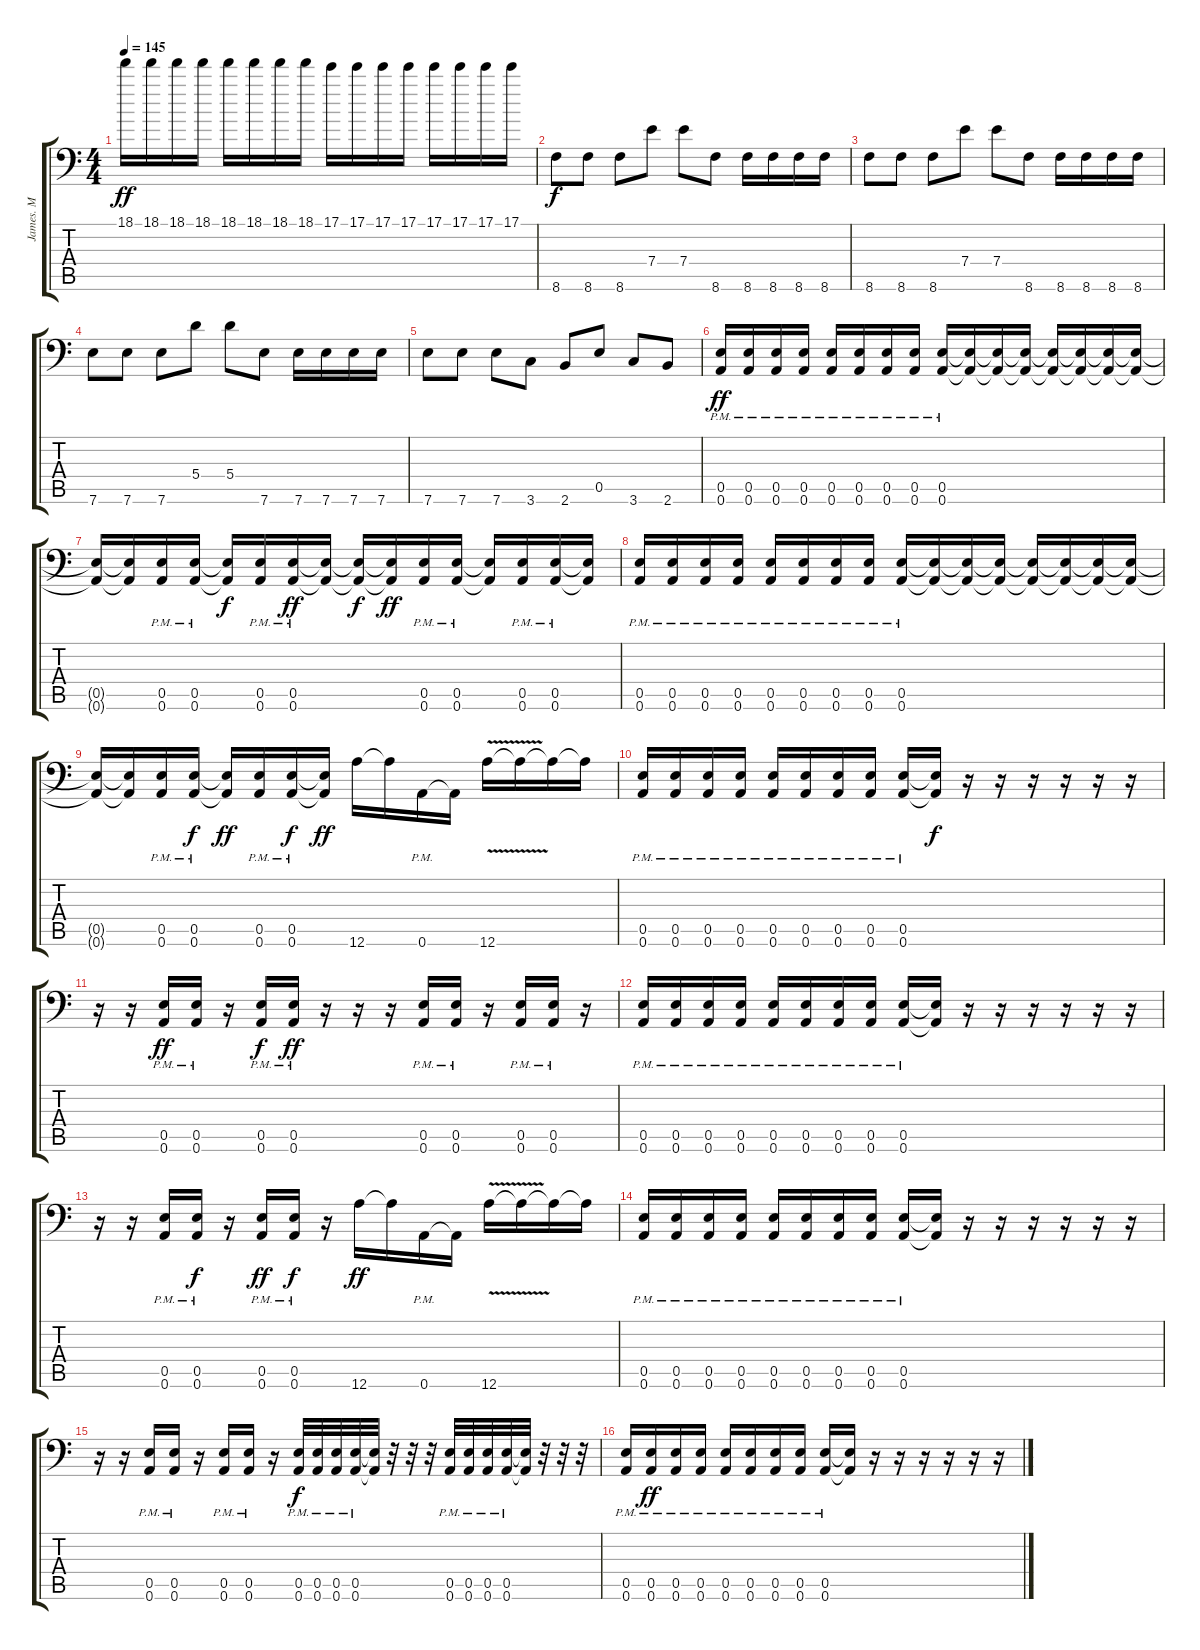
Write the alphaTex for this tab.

\track ("James. M" "James. M") {instrument distortionguitar}
\staff {score tabs}
\tuning (B3 Gb3 D3 A2 E2 A1) {hide}
\ts (4 4)
\tempo 145
\clef f4
\ks c
18.1.16{dy ff} 18.1.16 18.1.16 18.1.16 18.1.16 18.1.16 18.1.16 18.1.16 17.1.16 17.1.16 17.1.16 17.1.16 17.1.16 17.1.16 17.1.16 17.1.16 |
8.6.8{dy f} 8.6.8 8.6.8 7.4.8 7.4.8 8.6.8 8.6.16 8.6.16 8.6.16 8.6.16 |
8.6.8 8.6.8 8.6.8 7.4.8 7.4.8 8.6.8 8.6.16 8.6.16 8.6.16 8.6.16 |
7.6.8 7.6.8 7.6.8 5.4.8 5.4.8 7.6.8 7.6.16 7.6.16 7.6.16 7.6.16 |
7.6.8 7.6.8 7.6.8 3.6.8 2.6.8 0.5.8 3.6.8 2.6.8 |
(0.5{pm} 0.6{pm}).16{dy ff} (0.5{pm} 0.6{pm}).16 (0.5{pm} 0.6{pm}).16 (0.5{pm} 0.6{pm}).16 (0.5{pm} 0.6{pm}).16 (0.5{pm} 0.6{pm}).16 (0.5{pm} 0.6{pm}).16 (0.5{pm} 0.6{pm}).16 (0.5{pm} 0.6{pm}).16 (0.5{t} 0.6{t}).16 (0.5{t} 0.6{t}).16 (0.5{t} 0.6{t}).16 (0.5{t} 0.6{t}).16 (0.5{t} 0.6{t}).16 (0.5{t} 0.6{t}).16 (0.5{t} 0.6{t}).16 |
(0.5{t} 0.6{t}).16 (0.5{t} 0.6{t}).16 (0.5{pm} 0.6{pm}).16 (0.5{pm} 0.6{pm}).16 (0.5{t} 0.6{t}).16{dy f} (0.5{pm} 0.6{pm}).16 (0.5{pm} 0.6{pm}).16{dy ff} (0.5{t} 0.6{t}).16 (0.5{t} 0.6{t}).16{dy f} (0.5{t} 0.6{t}).16{dy ff} (0.5{pm} 0.6{pm}).16 (0.5{pm} 0.6{pm}).16 (0.5{t} 0.6{t}).16 (0.5{pm} 0.6{pm}).16 (0.5{pm} 0.6{pm}).16 (0.5{t} 0.6{t}).16 |
(0.5{pm} 0.6{pm}).16 (0.5{pm} 0.6{pm}).16 (0.5{pm} 0.6{pm}).16 (0.5{pm} 0.6{pm}).16 (0.5{pm} 0.6{pm}).16 (0.5{pm} 0.6{pm}).16 (0.5{pm} 0.6{pm}).16 (0.5{pm} 0.6{pm}).16 (0.5{pm} 0.6{pm}).16 (0.5{t} 0.6{t}).16 (0.5{t} 0.6{t}).16 (0.5{t} 0.6{t}).16 (0.5{t} 0.6{t}).16 (0.5{t} 0.6{t}).16 (0.5{t} 0.6{t}).16 (0.5{t} 0.6{t}).16 |
(0.5{t} 0.6{t}).16 (0.5{t} 0.6{t}).16 (0.5{pm} 0.6{pm}).16 (0.5{pm} 0.6{pm}).16{dy f} (0.5{t} 0.6{t}).16{dy ff} (0.5{pm} 0.6{pm}).16 (0.5{pm} 0.6{pm}).16{dy f} (0.5{t} 0.6{t}).16{dy ff} 12.6.16 12.6{t}.16 0.6{pm}.16 0.6{t}.16 12.6{v}.16 12.6{t}.16 12.6{t}.16 12.6{t}.16 |
(0.5{pm} 0.6{pm}).16 (0.5{pm} 0.6{pm}).16 (0.5{pm} 0.6{pm}).16 (0.5{pm} 0.6{pm}).16 (0.5{pm} 0.6{pm}).16 (0.5{pm} 0.6{pm}).16 (0.5{pm} 0.6{pm}).16 (0.5{pm} 0.6{pm}).16 (0.5{pm} 0.6{pm}).16 (0.5{t} 0.6{t}).16{dy f} r.16 r.16 r.16 r.16 r.16 r.16 |
r.16 r.16 (0.5{pm} 0.6{pm}).16{dy ff} (0.5{pm} 0.6{pm}).16 r.16 (0.5{pm} 0.6{pm}).16{dy f} (0.5{pm} 0.6{pm}).16{dy ff} r.16 r.16 r.16 (0.5{pm} 0.6{pm}).16 (0.5{pm} 0.6{pm}).16 r.16 (0.5{pm} 0.6{pm}).16 (0.5{pm} 0.6{pm}).16 r.16 |
(0.5{pm} 0.6{pm}).16 (0.5{pm} 0.6{pm}).16 (0.5{pm} 0.6{pm}).16 (0.5{pm} 0.6{pm}).16 (0.5{pm} 0.6{pm}).16 (0.5{pm} 0.6{pm}).16 (0.5{pm} 0.6{pm}).16 (0.5{pm} 0.6{pm}).16 (0.5{pm} 0.6{pm}).16 (0.5{t} 0.6{t}).16 r.16 r.16 r.16 r.16 r.16 r.16 |
r.16 r.16 (0.5{pm} 0.6{pm}).16 (0.5{pm} 0.6{pm}).16{dy f} r.16 (0.5{pm} 0.6{pm}).16{dy ff} (0.5{pm} 0.6{pm}).16{dy f} r.16 12.6.16{dy ff} 12.6{t}.16 0.6{pm}.16 0.6{t}.16 12.6{v}.16 12.6{t}.16 12.6{t}.16 12.6{t}.16 |
(0.5{pm} 0.6{pm}).16 (0.5{pm} 0.6{pm}).16 (0.5{pm} 0.6{pm}).16 (0.5{pm} 0.6{pm}).16 (0.5{pm} 0.6{pm}).16 (0.5{pm} 0.6{pm}).16 (0.5{pm} 0.6{pm}).16 (0.5{pm} 0.6{pm}).16 (0.5{pm} 0.6{pm}).16 (0.5{t} 0.6{t}).16 r.16 r.16 r.16 r.16 r.16 r.16 |
r.16 r.16 (0.5{pm} 0.6{pm}).16 (0.5{pm} 0.6{pm}).16 r.16 (0.5{pm} 0.6{pm}).16 (0.5{pm} 0.6{pm}).16 r.16 (0.5{pm} 0.6{pm}).32{dy f} (0.5{pm} 0.6{pm}).32 (0.5{pm} 0.6{pm}).32 (0.5{pm} 0.6{pm}).32 (0.5{t} 0.6{t}).32 r.32 r.32 r.32 (0.5{pm} 0.6{pm}).32 (0.5{pm} 0.6{pm}).32 (0.5{pm} 0.6{pm}).32 (0.5{pm} 0.6{pm}).32 (0.5{t} 0.6{t}).32 r.32 r.32 r.32 |
(0.5{pm} 0.6{pm}).16 (0.5{pm} 0.6{pm}).16{dy ff} (0.5{pm} 0.6{pm}).16 (0.5{pm} 0.6{pm}).16 (0.5{pm} 0.6{pm}).16 (0.5{pm} 0.6{pm}).16 (0.5{pm} 0.6{pm}).16 (0.5{pm} 0.6{pm}).16 (0.5{pm} 0.6{pm}).16 (0.5{t} 0.6{t}).16 r.16 r.16 r.16 r.16 r.16 r.16
